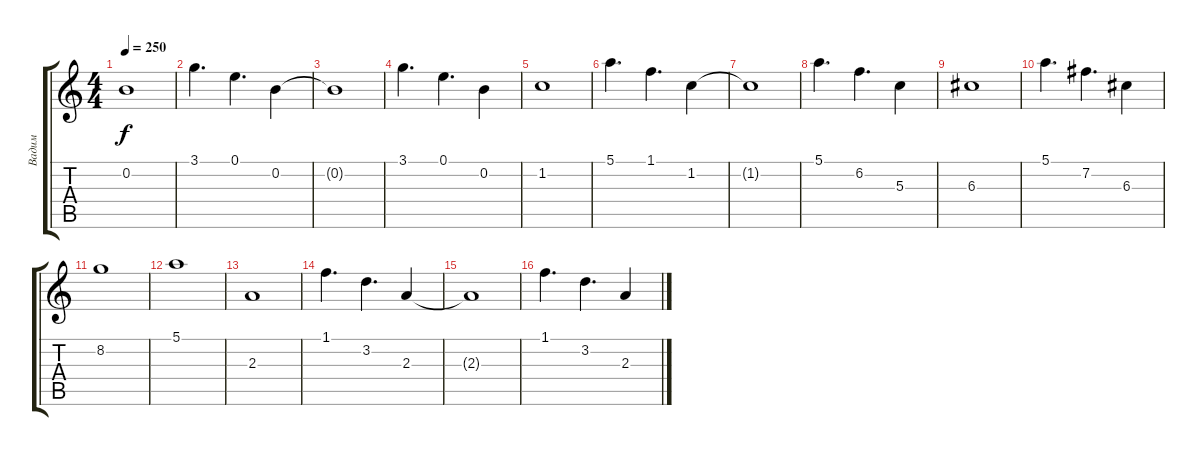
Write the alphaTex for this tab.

\track ("Вадим" "Вадим") {instrument electricguitarclean}
\staff {score tabs}
\tuning (E4 B3 G3 D3 A2 E2) {hide}
\ts (4 4)
\tempo 250
\clef g2
\ks c
0.2.1{dy f} |
3.1.4{d} 0.1.4{d} 0.2.4 |
0.2{t}.1 |
3.1.4{d} 0.1.4{d} 0.2.4 |
1.2.1 |
5.1.4{d} 1.1.4{d} 1.2.4 |
1.2{t}.1 |
5.1.4{d} 6.2.4{d} 5.3.4 |
6.3.1 |
5.1.4{d} 7.2.4{d} 6.3.4 |
8.2.1 |
5.1.1 |
2.3.1 |
1.1.4{d} 3.2.4{d} 2.3.4 |
2.3{t}.1 |
1.1.4{d} 3.2.4{d} 2.3.4
